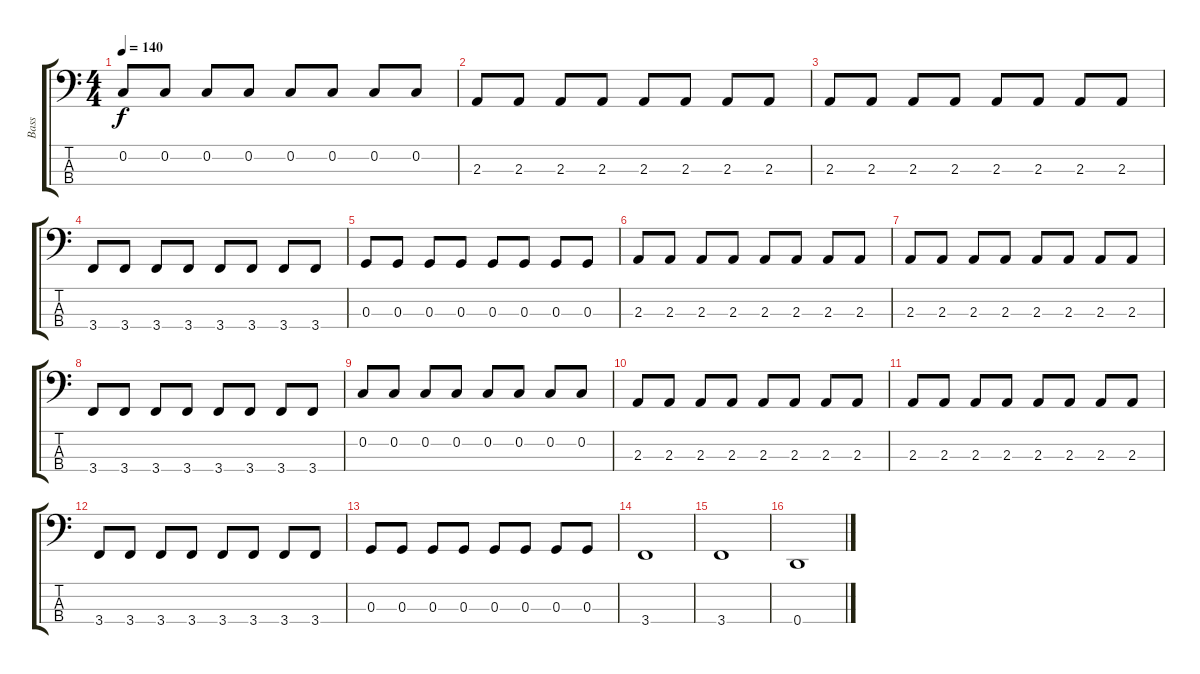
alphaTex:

\track ("Bass" "Bass") {instrument electricbassfinger}
\staff {score tabs}
\tuning (F2 C2 G1 D1) {hide}
\ts (4 4)
\tempo 140
\clef f4
\ks c
0.2.8{dy f} 0.2.8 0.2.8 0.2.8 0.2.8 0.2.8 0.2.8 0.2.8 |
2.3.8 2.3.8 2.3.8 2.3.8 2.3.8 2.3.8 2.3.8 2.3.8 |
2.3.8 2.3.8 2.3.8 2.3.8 2.3.8 2.3.8 2.3.8 2.3.8 |
3.4.8 3.4.8 3.4.8 3.4.8 3.4.8 3.4.8 3.4.8 3.4.8 |
0.3.8 0.3.8 0.3.8 0.3.8 0.3.8 0.3.8 0.3.8 0.3.8 |
2.3.8 2.3.8 2.3.8 2.3.8 2.3.8 2.3.8 2.3.8 2.3.8 |
2.3.8 2.3.8 2.3.8 2.3.8 2.3.8 2.3.8 2.3.8 2.3.8 |
3.4.8 3.4.8 3.4.8 3.4.8 3.4.8 3.4.8 3.4.8 3.4.8 |
0.2.8 0.2.8 0.2.8 0.2.8 0.2.8 0.2.8 0.2.8 0.2.8 |
2.3.8 2.3.8 2.3.8 2.3.8 2.3.8 2.3.8 2.3.8 2.3.8 |
2.3.8 2.3.8 2.3.8 2.3.8 2.3.8 2.3.8 2.3.8 2.3.8 |
3.4.8 3.4.8 3.4.8 3.4.8 3.4.8 3.4.8 3.4.8 3.4.8 |
0.3.8 0.3.8 0.3.8 0.3.8 0.3.8 0.3.8 0.3.8 0.3.8 |
3.4.1 |
3.4.1 |
0.4.1
